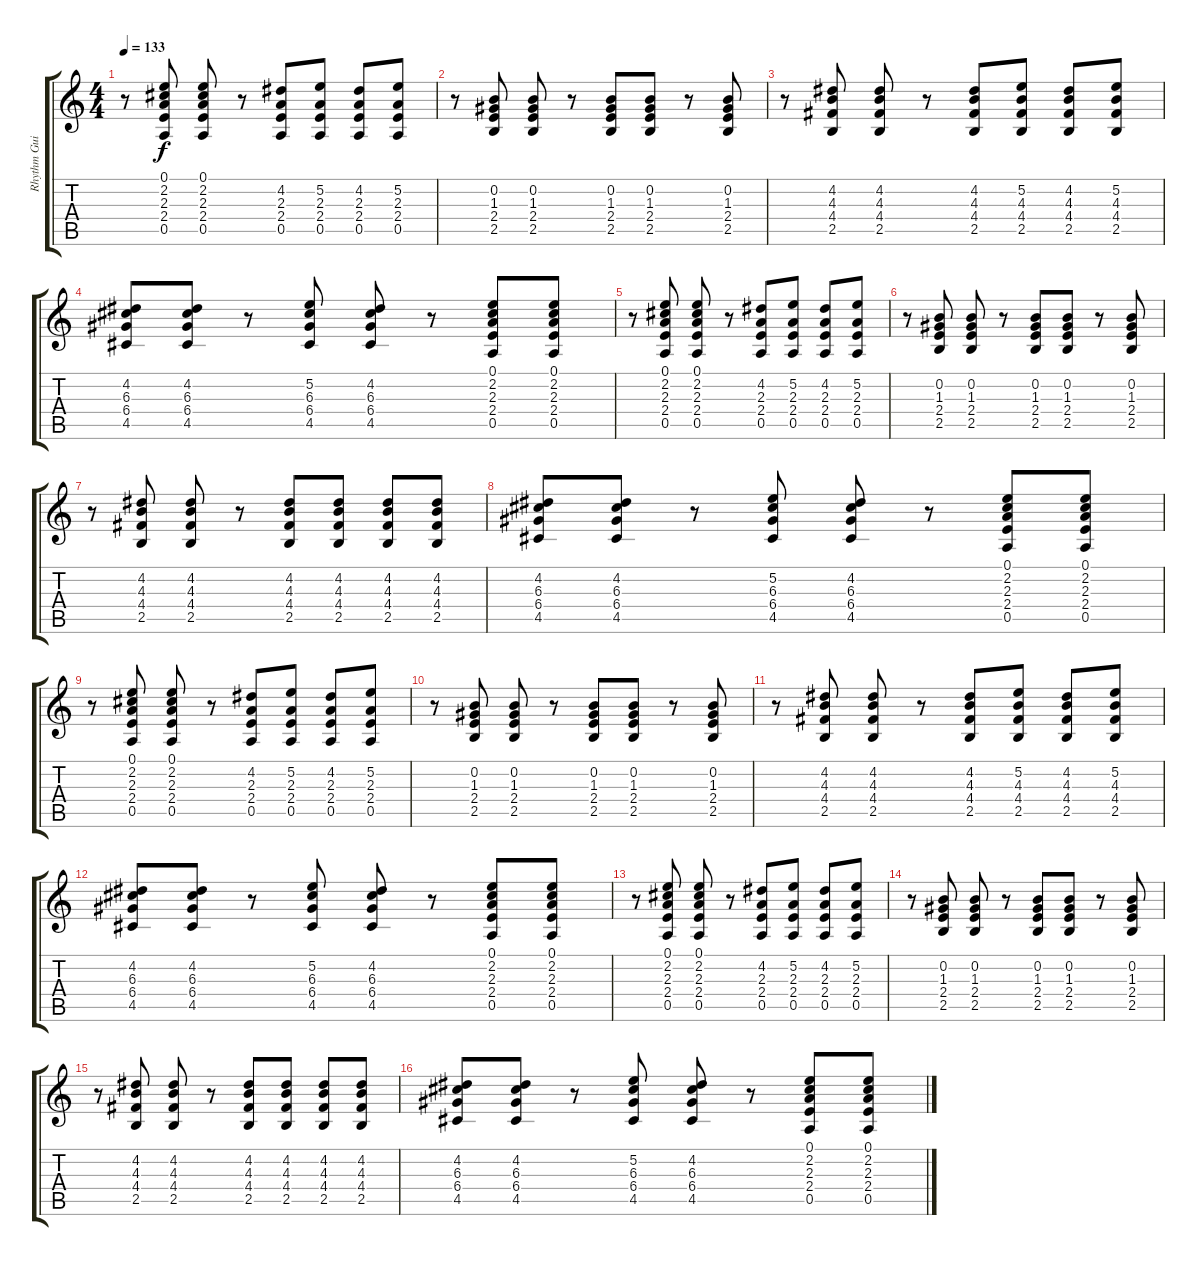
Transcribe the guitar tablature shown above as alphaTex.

\track ("Rhythm Guitar" "Rhythm Gui") {instrument overdrivenguitar}
\staff {score tabs}
\tuning (E4 B3 G3 D3 A2 E2) {hide}
\ts (4 4)
\tempo 133
\clef g2
\ks c
r.8{dy f} (0.1 2.2 2.3 2.4 0.5).8 (0.1 2.2 2.3 2.4 0.5).8 r.8 (4.2 2.3 2.4 0.5).8 (5.2 2.3 2.4 0.5).8 (4.2 2.3 2.4 0.5).8 (5.2 2.3 2.4 0.5).8 |
r.8 (0.2 1.3 2.4 2.5).8 (0.2 1.3 2.4 2.5).8 r.8 (0.2 1.3 2.4 2.5).8 (0.2 1.3 2.4 2.5).8 r.8 (0.2 1.3 2.4 2.5).8 |
r.8 (4.2 4.3 4.4 2.5).8 (4.2 4.3 4.4 2.5).8 r.8 (4.2 4.3 4.4 2.5).8 (5.2 4.3 4.4 2.5).8 (4.2 4.3 4.4 2.5).8 (5.2 4.3 4.4 2.5).8 |
(4.2 6.3 6.4 4.5).8 (4.2 6.3 6.4 4.5).8 r.8 (5.2 6.3 6.4 4.5).8 (4.2 6.3 6.4 4.5).8 r.8 (0.1 2.2 2.3 2.4 0.5).8 (0.1 2.2 2.3 2.4 0.5).8 |
r.8 (0.1 2.2 2.3 2.4 0.5).8 (0.1 2.2 2.3 2.4 0.5).8 r.8 (4.2 2.3 2.4 0.5).8 (5.2 2.3 2.4 0.5).8 (4.2 2.3 2.4 0.5).8 (5.2 2.3 2.4 0.5).8 |
r.8 (0.2 1.3 2.4 2.5).8 (0.2 1.3 2.4 2.5).8 r.8 (0.2 1.3 2.4 2.5).8 (0.2 1.3 2.4 2.5).8 r.8 (0.2 1.3 2.4 2.5).8 |
r.8 (4.2 4.3 4.4 2.5).8 (4.2 4.3 4.4 2.5).8 r.8 (4.2 4.3 4.4 2.5).8 (4.2 4.3 4.4 2.5).8 (4.2 4.3 4.4 2.5).8 (4.2 4.3 4.4 2.5).8 |
(4.2 6.3 6.4 4.5).8 (4.2 6.3 6.4 4.5).8 r.8 (5.2 6.3 6.4 4.5).8 (4.2 6.3 6.4 4.5).8 r.8 (0.1 2.2 2.3 2.4 0.5).8 (0.1 2.2 2.3 2.4 0.5).8 |
r.8 (0.1 2.2 2.3 2.4 0.5).8 (0.1 2.2 2.3 2.4 0.5).8 r.8 (4.2 2.3 2.4 0.5).8 (5.2 2.3 2.4 0.5).8 (4.2 2.3 2.4 0.5).8 (5.2 2.3 2.4 0.5).8 |
r.8 (0.2 1.3 2.4 2.5).8 (0.2 1.3 2.4 2.5).8 r.8 (0.2 1.3 2.4 2.5).8 (0.2 1.3 2.4 2.5).8 r.8 (0.2 1.3 2.4 2.5).8 |
r.8 (4.2 4.3 4.4 2.5).8 (4.2 4.3 4.4 2.5).8 r.8 (4.2 4.3 4.4 2.5).8 (5.2 4.3 4.4 2.5).8 (4.2 4.3 4.4 2.5).8 (5.2 4.3 4.4 2.5).8 |
(4.2 6.3 6.4 4.5).8 (4.2 6.3 6.4 4.5).8 r.8 (5.2 6.3 6.4 4.5).8 (4.2 6.3 6.4 4.5).8 r.8 (0.1 2.2 2.3 2.4 0.5).8 (0.1 2.2 2.3 2.4 0.5).8 |
r.8 (0.1 2.2 2.3 2.4 0.5).8 (0.1 2.2 2.3 2.4 0.5).8 r.8 (4.2 2.3 2.4 0.5).8 (5.2 2.3 2.4 0.5).8 (4.2 2.3 2.4 0.5).8 (5.2 2.3 2.4 0.5).8 |
r.8 (0.2 1.3 2.4 2.5).8 (0.2 1.3 2.4 2.5).8 r.8 (0.2 1.3 2.4 2.5).8 (0.2 1.3 2.4 2.5).8 r.8 (0.2 1.3 2.4 2.5).8 |
r.8 (4.2 4.3 4.4 2.5).8 (4.2 4.3 4.4 2.5).8 r.8 (4.2 4.3 4.4 2.5).8 (4.2 4.3 4.4 2.5).8 (4.2 4.3 4.4 2.5).8 (4.2 4.3 4.4 2.5).8 |
(4.2 6.3 6.4 4.5).8 (4.2 6.3 6.4 4.5).8 r.8 (5.2 6.3 6.4 4.5).8 (4.2 6.3 6.4 4.5).8 r.8 (0.1 2.2 2.3 2.4 0.5).8 (0.1 2.2 2.3 2.4 0.5).8
